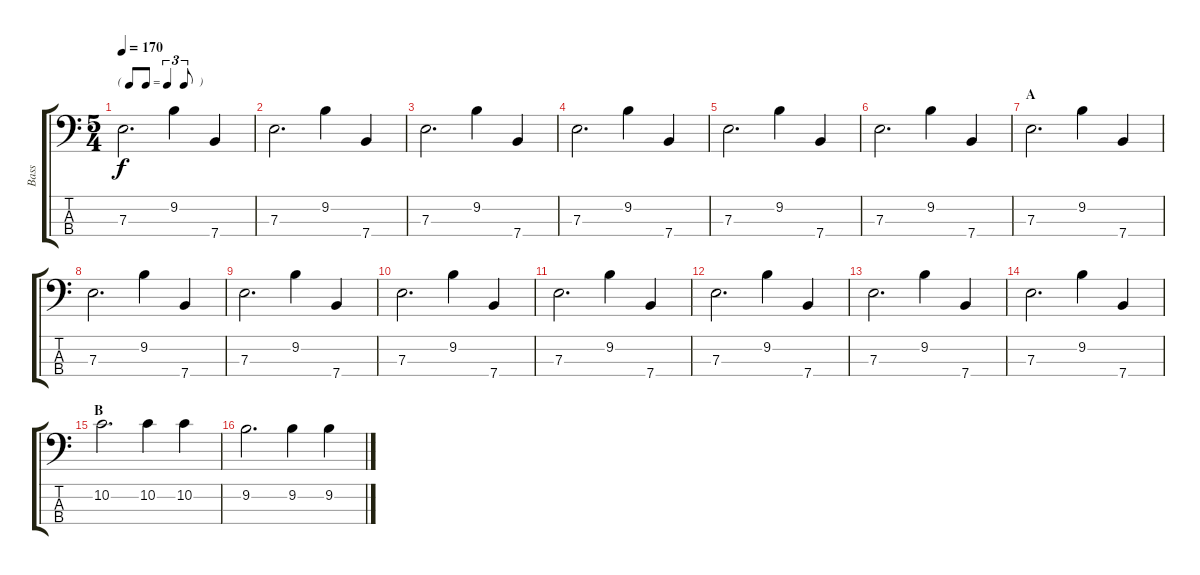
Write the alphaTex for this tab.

\track ("Bass" "Bass") {instrument acousticbass}
\staff {score tabs}
\tuning (G2 D2 A1 E1) {hide}
\ts (5 4)
\tf triplet8th
\tempo 170
\clef f4
\ks c
7.3.2{d dy f} 9.2.4 7.4.4 |
7.3.2{d} 9.2.4 7.4.4 |
7.3.2{d} 9.2.4 7.4.4 |
7.3.2{d} 9.2.4 7.4.4 |
7.3.2{d} 9.2.4 7.4.4 |
7.3.2{d} 9.2.4 7.4.4 |
\section ("" "A")
7.3.2{d} 9.2.4 7.4.4 |
7.3.2{d} 9.2.4 7.4.4 |
7.3.2{d} 9.2.4 7.4.4 |
7.3.2{d} 9.2.4 7.4.4 |
7.3.2{d} 9.2.4 7.4.4 |
7.3.2{d} 9.2.4 7.4.4 |
7.3.2{d} 9.2.4 7.4.4 |
7.3.2{d} 9.2.4 7.4.4 |
\section ("" "B")
10.2.2{d} 10.2.4 10.2.4 |
9.2.2{d} 9.2.4 9.2.4
